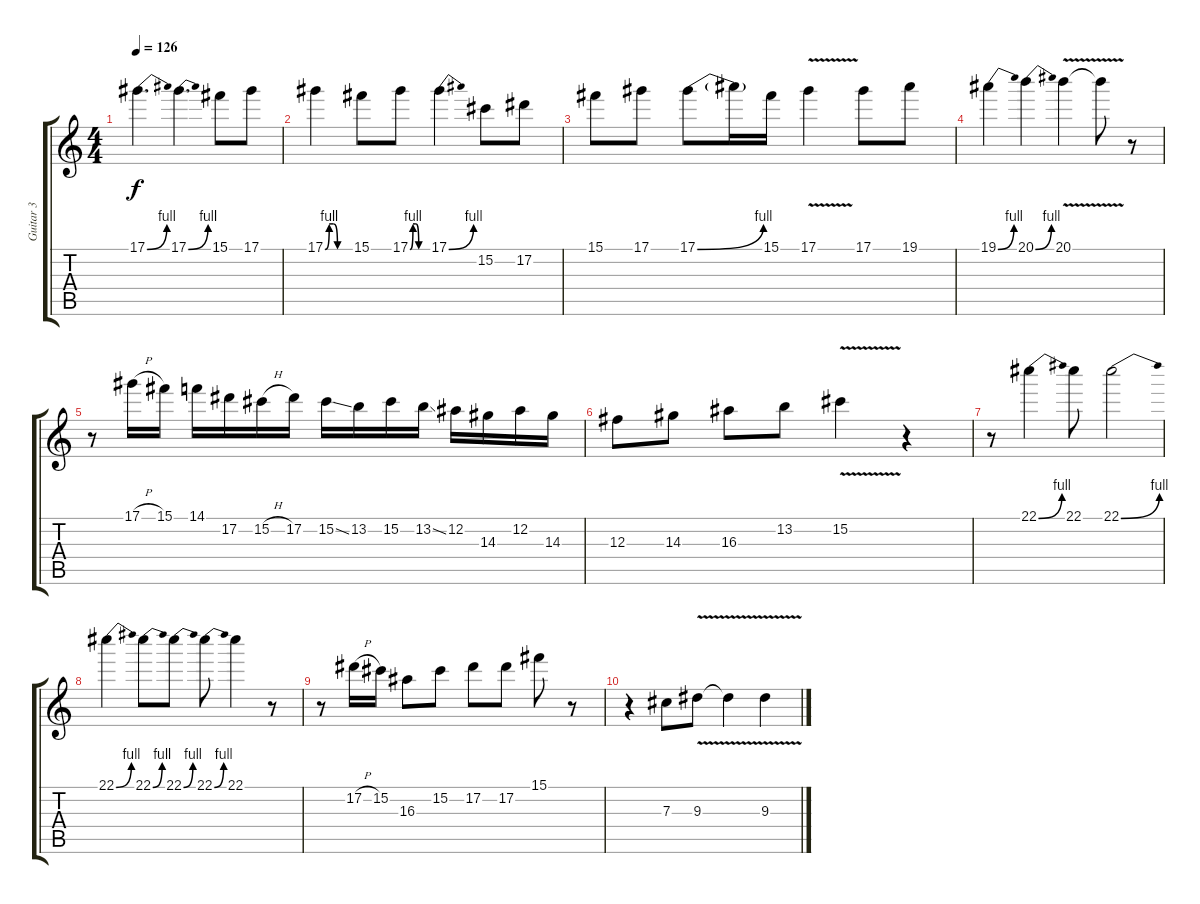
\track ("Guitar 3" "Guitar 3") {instrument distortionguitar}
\staff {score tabs}
\tuning (Eb4 Bb3 Gb3 Db3 Ab2 Eb2) {hide}
\ts (4 4)
\tempo 126
\clef g2
\ks c
17.1{be (bend 0 0 60 4)}.4{d dy f} 17.1{be (bend 0 0 60 4)}.4{d} 15.1.8 17.1.8 |
17.1{be (custom 0 0 10 4 20 4 30 0 60 0)}.4 15.1.8 17.1{be (custom 0 0 10 4 20 4 30 0 60 0)}.8 17.1{be (bend 0 0 60 4)}.4 15.2.8 17.2.8 |
15.1.8 17.1.8 17.1{be (bend 0 0 60 4)}.8 17.1{t}.16 15.1.16 17.1{v}.4 17.1.8 19.1.8 |
19.1{be (bend 0 0 60 4)}.4 20.1{be (bend 0 0 60 4)}.4 20.1{v}.4 20.1{t}.8 r.8 |
r.8 17.1{h}.16 15.1.16 14.1.16 17.2.16 15.2{h}.16 17.2.16 15.2{ss}.16 13.2.16 15.2.16 13.2{ss}.16 12.2.16 14.3.16 12.2.16 14.3.16 |
12.3.8 14.3.8 16.3.8 13.2.8 15.2{v}.4 r.4 |
r.8 22.1{be (bend 0 0 60 4)}.4 22.1.8 22.1{be (bend 0 0 60 4)}.2 |
22.1{be (bend 0 0 60 4)}.4 22.1{be (bend 0 0 60 4)}.8 22.1{be (bend 0 0 60 4)}.8 22.1{be (bend 0 0 60 4)}.8 22.1.4 r.8 |
r.8 17.2{h}.16 15.2.16 16.3.8 15.2.8 17.2.8 17.2.8 15.1.8 r.8 |
r.4 7.3.8 9.3{v}.8 9.3{t}.4 9.3{v}.4
